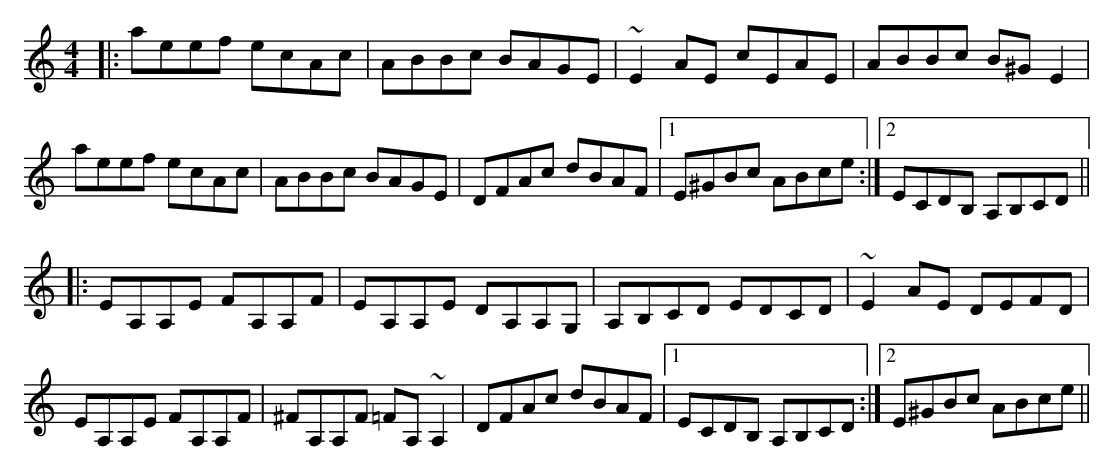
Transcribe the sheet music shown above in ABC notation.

X:1
M:4/4
K:Amin
|:aeef ecAc|ABBc BAGE|~E2AE cEAE|ABBc B^G E2|
aeef ecAc|ABBc BAGE|DFAc dBAF|1 E^GBc ABce:|2 ECDB, A,B,CD||
|:EA,A,E FA,A,F|EA,A,E DA,A,G,|A,B,CD EDCD|~E2 AE DEFD|
EA,A,E FA,A,F|^FA,A,F =FA, ~A,2|DFAc dBAF|1 ECDB, A,B,CD:|2 E^GBc ABce||
